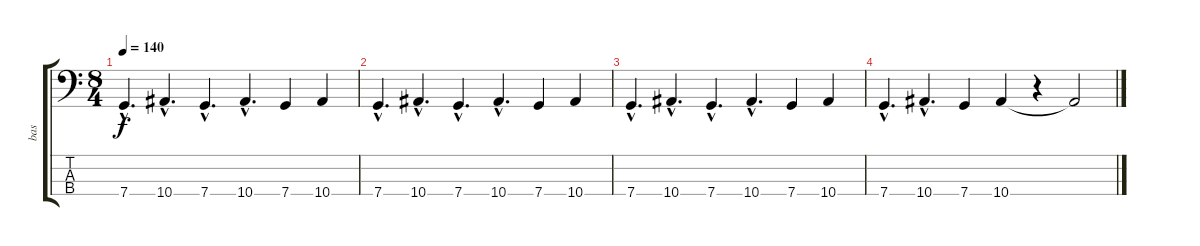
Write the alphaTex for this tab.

\track ("bas" "bas") {instrument electricbassfinger}
\staff {score tabs}
\tuning (F2 C2 G1 C1) {hide}
\ts (8 4)
\tempo 140
\clef f4
\ks c
7.4{hac}.4{d dy f} 10.4{hac}.4{d} 7.4{hac}.4{d} 10.4{hac}.4{d} 7.4.4 10.4.4 |
7.4{hac}.4{d} 10.4{hac}.4{d} 7.4{hac}.4{d} 10.4{hac}.4{d} 7.4.4 10.4.4 |
7.4{hac}.4{d} 10.4{hac}.4{d} 7.4{hac}.4{d} 10.4{hac}.4{d} 7.4.4 10.4.4 |
7.4{hac}.4{d} 10.4{hac}.4{d} 7.4.4 10.4.4 r.4 10.4{t}.2
